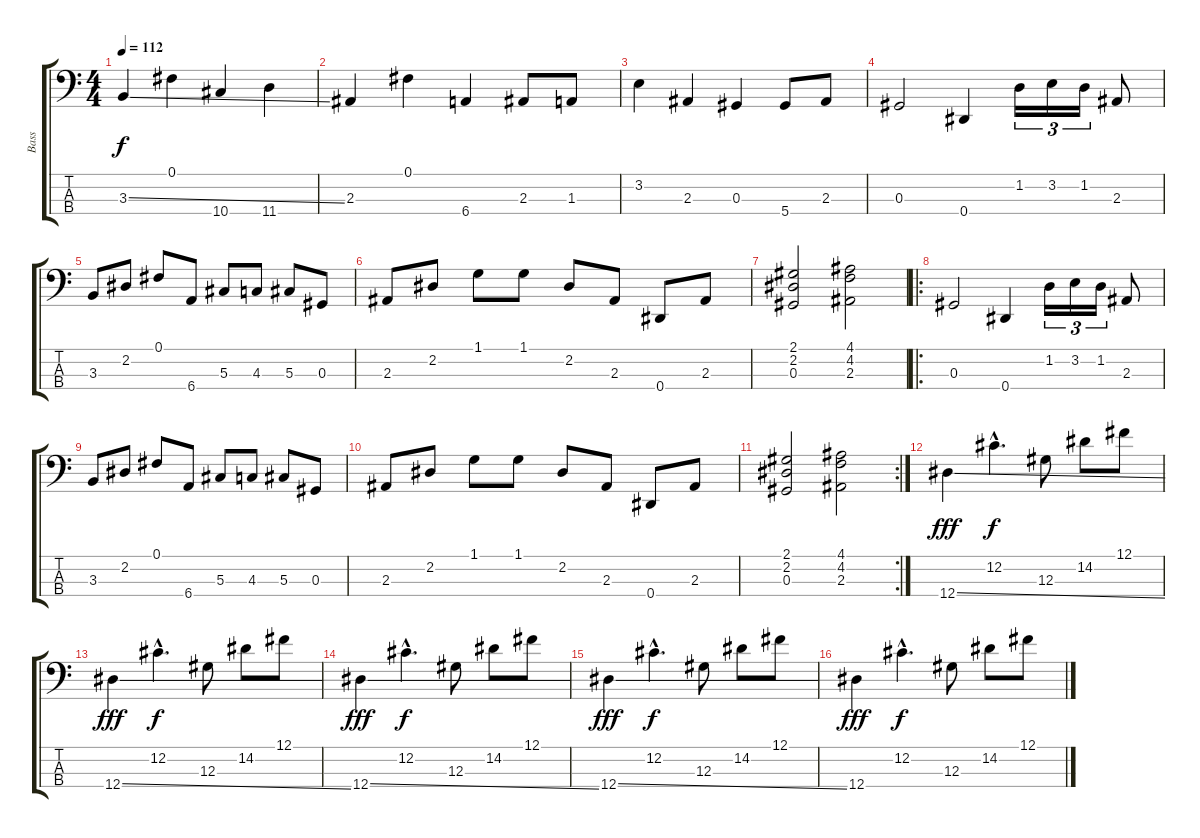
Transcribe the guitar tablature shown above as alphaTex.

\track ("Bass" "Bass") {instrument electricbassfinger}
\staff {score tabs}
\tuning (Gb2 Db2 Ab1 Eb1) {hide}
\ts (4 4)
\tempo 112
\clef f4
\ks c
3.3{ss}.4{dy f} 0.1.4 10.4.4 11.4.4 |
2.3.4 0.1.4 6.4.4 2.3.8 1.3.8 |
3.2.4 2.3.4 0.3.4 5.4.8 2.3.8 |
0.3.2{volume 13} 0.4.4 1.2.16{tu (3 2)} 3.2.16{tu (3 2)} 1.2.16{tu (3 2)} 2.3.8 |
3.3.8 2.2.8 0.1.8 6.4.8 5.3.8 4.3.8 5.3.8 0.3.8 |
2.3.8 2.2.8 1.1.8 1.1.8 2.2.8 2.3.8 0.4.8 2.3.8 |
(2.1 2.2 0.3).2 (4.1 4.2 2.3).2 |
\ro
0.3.2 0.4.4 1.2.16{tu (3 2)} 3.2.16{tu (3 2)} 1.2.16{tu (3 2)} 2.3.8 |
3.3.8 2.2.8 0.1.8 6.4.8 5.3.8 4.3.8 5.3.8 0.3.8 |
2.3.8 2.2.8 1.1.8 1.1.8 2.2.8 2.3.8 0.4.8 2.3.8 |
\rc 2
(2.1 2.2 0.3).2 (4.1 4.2 2.3).2 |
12.4{ss}.4{dy fff} 12.2{hac}.4{d dy f} 12.3.8 14.2.8 12.1.8 |
12.4{ss}.4{dy fff} 12.2{hac}.4{d dy f} 12.3.8 14.2.8 12.1.8 |
12.4{ss}.4{dy fff} 12.2{hac}.4{d dy f} 12.3.8 14.2.8 12.1.8 |
12.4{ss}.4{dy fff} 12.2{hac}.4{d dy f} 12.3.8 14.2.8 12.1.8 |
12.4{ss}.4{dy fff} 12.2{hac}.4{d dy f} 12.3.8 14.2.8 12.1.8
